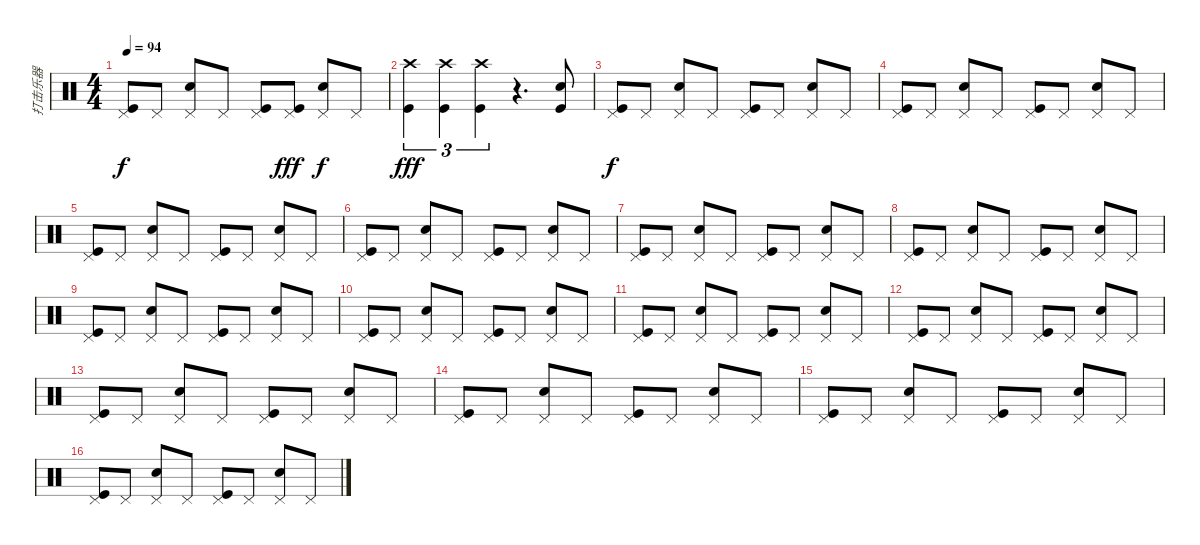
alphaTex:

\track ("打击乐器" "打击乐器") {instrument percussion}
\staff {score}
\articulation defaults
\ts (4 4)
\tempo 94
\clef neutral
\ks c
("Pedal Hi-Hat (hit)" "Kick (hit)").8{dy f} "Pedal Hi-Hat (hit)".8 ("Pedal Hi-Hat (hit)" "Electric Snare (hit)").8 "Pedal Hi-Hat (hit)".8 ("Pedal Hi-Hat (hit)" "Kick (hit)").8 ("Pedal Hi-Hat (hit)" "Kick (hit)").8{dy fff} ("Pedal Hi-Hat (hit)" "Electric Snare (hit)").8{dy f} "Pedal Hi-Hat (hit)".8 |
("Crash high (hit)" "Kick (hit)").4{tu (3 2) dy fff} ("Crash high (hit)" "Kick (hit)").4{tu (3 2)} ("Crash high (hit)" "Kick (hit)").4{tu (3 2)} r.4{d} ("Electric Snare (hit)" "Kick (hit)").8 |
("Pedal Hi-Hat (hit)" "Kick (hit)").8{dy f} "Pedal Hi-Hat (hit)".8 ("Pedal Hi-Hat (hit)" "Electric Snare (hit)").8 "Pedal Hi-Hat (hit)".8 ("Pedal Hi-Hat (hit)" "Kick (hit)").8 "Pedal Hi-Hat (hit)".8 ("Pedal Hi-Hat (hit)" "Electric Snare (hit)").8 "Pedal Hi-Hat (hit)".8 |
("Pedal Hi-Hat (hit)" "Kick (hit)").8 "Pedal Hi-Hat (hit)".8 ("Pedal Hi-Hat (hit)" "Electric Snare (hit)").8 "Pedal Hi-Hat (hit)".8 ("Pedal Hi-Hat (hit)" "Kick (hit)").8 "Pedal Hi-Hat (hit)".8 ("Pedal Hi-Hat (hit)" "Electric Snare (hit)").8 "Pedal Hi-Hat (hit)".8 |
("Pedal Hi-Hat (hit)" "Kick (hit)").8 "Pedal Hi-Hat (hit)".8 ("Pedal Hi-Hat (hit)" "Electric Snare (hit)").8 "Pedal Hi-Hat (hit)".8 ("Pedal Hi-Hat (hit)" "Kick (hit)").8 "Pedal Hi-Hat (hit)".8 ("Pedal Hi-Hat (hit)" "Electric Snare (hit)").8 "Pedal Hi-Hat (hit)".8 |
("Pedal Hi-Hat (hit)" "Kick (hit)").8 "Pedal Hi-Hat (hit)".8 ("Pedal Hi-Hat (hit)" "Electric Snare (hit)").8 "Pedal Hi-Hat (hit)".8 ("Pedal Hi-Hat (hit)" "Kick (hit)").8 "Pedal Hi-Hat (hit)".8 ("Pedal Hi-Hat (hit)" "Electric Snare (hit)").8 "Pedal Hi-Hat (hit)".8 |
("Pedal Hi-Hat (hit)" "Kick (hit)").8 "Pedal Hi-Hat (hit)".8 ("Pedal Hi-Hat (hit)" "Electric Snare (hit)").8 "Pedal Hi-Hat (hit)".8 ("Pedal Hi-Hat (hit)" "Kick (hit)").8 "Pedal Hi-Hat (hit)".8 ("Pedal Hi-Hat (hit)" "Electric Snare (hit)").8 "Pedal Hi-Hat (hit)".8 |
("Pedal Hi-Hat (hit)" "Kick (hit)").8 "Pedal Hi-Hat (hit)".8 ("Pedal Hi-Hat (hit)" "Electric Snare (hit)").8 "Pedal Hi-Hat (hit)".8 ("Pedal Hi-Hat (hit)" "Kick (hit)").8 "Pedal Hi-Hat (hit)".8 ("Pedal Hi-Hat (hit)" "Electric Snare (hit)").8 "Pedal Hi-Hat (hit)".8 |
("Pedal Hi-Hat (hit)" "Kick (hit)").8 "Pedal Hi-Hat (hit)".8 ("Pedal Hi-Hat (hit)" "Electric Snare (hit)").8 "Pedal Hi-Hat (hit)".8 ("Pedal Hi-Hat (hit)" "Kick (hit)").8 "Pedal Hi-Hat (hit)".8 ("Pedal Hi-Hat (hit)" "Electric Snare (hit)").8 "Pedal Hi-Hat (hit)".8 |
("Pedal Hi-Hat (hit)" "Kick (hit)").8 "Pedal Hi-Hat (hit)".8 ("Pedal Hi-Hat (hit)" "Electric Snare (hit)").8 "Pedal Hi-Hat (hit)".8 ("Pedal Hi-Hat (hit)" "Kick (hit)").8 "Pedal Hi-Hat (hit)".8 ("Pedal Hi-Hat (hit)" "Electric Snare (hit)").8 "Pedal Hi-Hat (hit)".8 |
("Pedal Hi-Hat (hit)" "Kick (hit)").8 "Pedal Hi-Hat (hit)".8 ("Pedal Hi-Hat (hit)" "Electric Snare (hit)").8 "Pedal Hi-Hat (hit)".8 ("Pedal Hi-Hat (hit)" "Kick (hit)").8 "Pedal Hi-Hat (hit)".8 ("Pedal Hi-Hat (hit)" "Electric Snare (hit)").8 "Pedal Hi-Hat (hit)".8 |
("Pedal Hi-Hat (hit)" "Kick (hit)").8 "Pedal Hi-Hat (hit)".8 ("Pedal Hi-Hat (hit)" "Electric Snare (hit)").8 "Pedal Hi-Hat (hit)".8 ("Pedal Hi-Hat (hit)" "Kick (hit)").8 "Pedal Hi-Hat (hit)".8 ("Pedal Hi-Hat (hit)" "Electric Snare (hit)").8 "Pedal Hi-Hat (hit)".8 |
("Pedal Hi-Hat (hit)" "Kick (hit)").8 "Pedal Hi-Hat (hit)".8 ("Pedal Hi-Hat (hit)" "Electric Snare (hit)").8 "Pedal Hi-Hat (hit)".8 ("Pedal Hi-Hat (hit)" "Kick (hit)").8 "Pedal Hi-Hat (hit)".8 ("Pedal Hi-Hat (hit)" "Electric Snare (hit)").8 "Pedal Hi-Hat (hit)".8 |
("Pedal Hi-Hat (hit)" "Kick (hit)").8 "Pedal Hi-Hat (hit)".8 ("Pedal Hi-Hat (hit)" "Electric Snare (hit)").8 "Pedal Hi-Hat (hit)".8 ("Pedal Hi-Hat (hit)" "Kick (hit)").8 "Pedal Hi-Hat (hit)".8 ("Pedal Hi-Hat (hit)" "Electric Snare (hit)").8 "Pedal Hi-Hat (hit)".8 |
("Pedal Hi-Hat (hit)" "Kick (hit)").8 "Pedal Hi-Hat (hit)".8 ("Pedal Hi-Hat (hit)" "Electric Snare (hit)").8 "Pedal Hi-Hat (hit)".8 ("Pedal Hi-Hat (hit)" "Kick (hit)").8 "Pedal Hi-Hat (hit)".8 ("Pedal Hi-Hat (hit)" "Electric Snare (hit)").8 "Pedal Hi-Hat (hit)".8 |
("Pedal Hi-Hat (hit)" "Kick (hit)").8 "Pedal Hi-Hat (hit)".8 ("Pedal Hi-Hat (hit)" "Electric Snare (hit)").8 "Pedal Hi-Hat (hit)".8 ("Pedal Hi-Hat (hit)" "Kick (hit)").8 "Pedal Hi-Hat (hit)".8 ("Pedal Hi-Hat (hit)" "Electric Snare (hit)").8 "Pedal Hi-Hat (hit)".8
